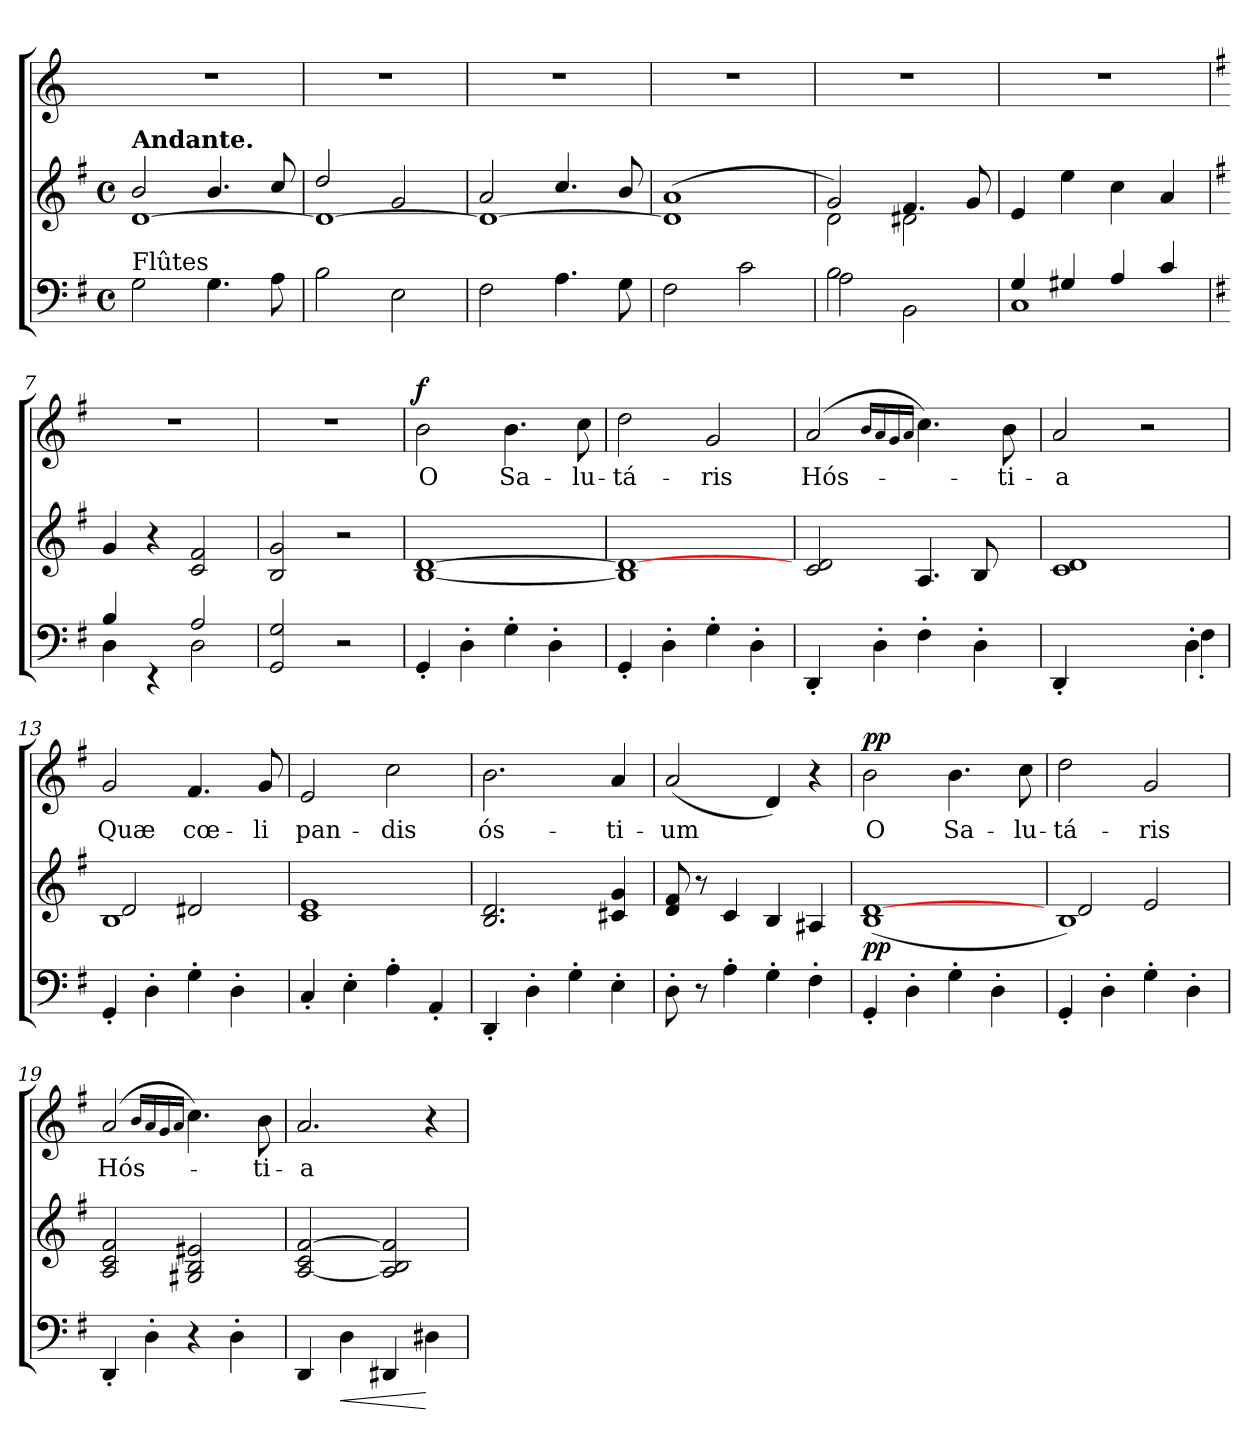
**kern	**dynam	**kern	**dynam	**kern	**text	**dynam
*part3	*part3	*part2	*part2	*part1	*part1	*part1
*staff3	*staff3	*staff2	*staff2	*staff1	*staff1	*staff1
*clefF4	*	*clefG2	*	*clefG2	*	*
*k[f#]	*	*k[f#]	*	*k[]	*	*
*G:	*	*G:	*	*C:	*	*
*M4/4	*	*M4/4	*	*	*	*
*met(c)	*	*met(c)	*	*	*	*
=1	=1	=1	=1	=1	=1	=1
*	*	*^	*	*	*	*
!	!	!LO:TX:a:B:t=Andante.	!	!	!	!	!
!LO:TX:a:t=Flûtes	!	!	!	!	!	!	!
2G\	.	[<1d	2b/	.	1r	.	.
4.G\	.	.	4.b/	.	.	.	.
8A\	.	.	8cc/	.	.	.	.
=2	=2	=2	=2	=2	=2	=2	=2
2B\	.	1d_	2dd/	.	1r	.	.
2E\	.	.	2g/	.	.	.	.
=3	=3	=3	=3	=3	=3	=3	=3
2F#\	.	1d_	2a/	.	1r	.	.
4.A\	.	.	4.cc/	.	.	.	.
8G\	.	.	8b/	.	.	.	.
*	*	*v	*v	*	*	*	*
=4	=4	=4	=4	=4	=4	=4
2F#\	.	(<1d] 1a	.	1r	.	.
2c\	.	.	.	.	.	.
=5	=5	=5	=5	=5	=5	=5
*^	*	*^	*	*	*	*
2B\	2A\	.	2d\	2g/)	.	1r	.	.
2BB\	2ryy	.	2d#X\	4.f#/	.	.	.	.
.	.	.	.	8g/	.	.	.	.
*	*	*	*v	*v	*	*	*	*
=6	=6	=6	=6	=6	=6	=6	=6
1C	4G/	.	4e/	.	1r	.	.
.	4G#X/	.	4ee\	.	.	.	.
.	4A/	.	4cc\	.	.	.	.
.	4c/	.	4a/	.	.	.	.
*v	*v	*	*	*	*	*	*
!!LO:LB:g=z
=7	=7	=7	=7	=7	=7	=7
*	*	*	*	*k[f#]	*	*
*	*	*	*	*G:	*	*
*^	*	*	*	*	*	*
*	*^	*	*	*	*	*	*
4D\	4B/	2ryy	.	4g/	.	1r	.	.
2.ryy	4rEE	.	.	4r	.	.	.	.
.	2A/	2D\	.	2c/ 2f#/	.	.	.	.
*v	*v	*v	*	*	*	*	*	*
=8	=8	=8	=8	=8	=8	=8
2GG/ 2G/	.	2B/ 2g/	.	1r	.	.
2r	.	2r	.	.	.	.
=9	=9	=9	=9	=9	=9	=9
!	!	!	!	!	!LO:LY:b	!LO:DY:a
4GG'</	.	[<1B [>1d	.	2b\	O	f
4D'>\	.	.	.	.	.	.
!	!	!	!	!	!LO:LY:b	!
4G'>\	.	.	.	4.b\	Sa-	.
4D'>\	.	.	.	.	.	.
!	!	!	!	!	!LO:LY:b	!
.	.	.	.	8cc\	-lu-	.
=10	=10	=10	=10	=10	=10	=10
!	!	!	!	!	!LO:LY:b	!
4GG'</	.	1B] 1d_	.	2dd\	-tá-	.
4D'>\	.	.	.	.	.	.
!	!	!	!	!	!LO:LY:b	!
4G'>\	.	.	.	2g/	-ris	.
4D'>\	.	.	.	.	.	.
=11	=11	=11	=11	=11	=11	=11
*	*	*^	*	*	*	*
*	*	*	*^	*	*	*	*
!	!	!	!	!	!	!	!LO:LY:b	!
4DD'</	.	16ryy	2c/ 2d/	2.ryy	.	(2a/	Hós-	.
.	.	8ryy	.	.	.	.	.	.
.	.	2ryy	.	.	.	.	.	.
4D'>\	.	.	.	.	.	.	.	.
.	.	.	.	.	.	16qb/LL	.	.
.	.	.	.	.	.	16qa/	.	.
.	.	.	.	.	.	16qg/	.	.
.	.	.	.	.	.	16qa/JJ	.	.
4F#'>\	.	.	4.A/	.	.	4.cc\)	.	.
.	.	4ryy	.	.	.	.	.	.
4D'>\	.	.	.	8B/	.	.	.	.
!	!	!	!	!	!	!	!LO:LY:b	!
.	.	.	8ryy	8ryy	.	8b\	-ti-	.
.	.	16ryy	.	.	.	.	.	.
*	*	*v	*v	*v	*	*	*	*
=12	=12	=12	=12	=12	=12	=12
*^	*	*	*	*	*	*
*	*^	*	*	*	*	*	*
!	!	!	!	!	!	!	!LO:LY:b	!
4DD'>/	2.ryy	2.ryy	.	1c 1d	.	2a/	-a	.
2ryy	.	.	.	.	.	.	.	.
.	.	.	.	.	.	2r	.	.
4D'<\	4F#'<\	4D'>\	.	.	.	.	.	.
!!LO:LB:g=z
=13	=13	=13	=13	=13	=13	=13	=13	=13
*	*	*	*	*^	*	*	*	*
!	!	!	!	!	!	!	!	!LO:LY:b	!
*v	*v	*v	*	*	*	*	*	*	*
4GG'</	.	1B	2d/	.	2g/	Quæ	.
4D'>\	.	.	.	.	.	.	.
!	!	!	!	!	!	!LO:LY:b	!
4G'>\	.	.	2d#X/	.	4.f#/	cœ-	.
4D'>\	.	.	.	.	.	.	.
!	!	!	!	!	!	!LO:LY:b	!
.	.	.	.	.	8g/	-li	.
*	*	*v	*v	*	*	*	*
=14	=14	=14	=14	=14	=14	=14
!	!	!	!	!	!LO:LY:b	!
4C'</	.	1c 1e	.	2e/	pan-	.
4E'>\	.	.	.	.	.	.
!	!	!	!	!	!LO:LY:b	!
4A'>\	.	.	.	2cc\	-dis	.
4AA'</	.	.	.	.	.	.
=15	=15	=15	=15	=15	=15	=15
!	!	!	!	!	!LO:LY:b	!
4DD'</	.	2.B/ 2.d/	.	2.b\	ós-	.
4D'>\	.	.	.	.	.	.
4G'>\	.	.	.	.	.	.
!	!	!	!	!	!LO:LY:b	!
4E'>\	.	4c#X/ 4g/	.	4a/	-ti-	.
=16	=16	=16	=16	=16	=16	=16
!	!	!	!	!	!LO:LY:b	!
8D'>\	.	8d/ 8f#/	.	(<2a/	-um	.
8r	.	8r	.	.	.	.
4A'>\	.	4c/	.	.	.	.
4G'>\	.	4B/	.	4d/)	.	.
4F#'>\	.	4A#X/	.	4r	.	.
=17	=17	=17	=17	=17	=17	=17
!	!	!	!LO:DY:b	!	!LO:LY:b	!LO:DY:a
4GG'</	.	(<1B [>1d	pp	2b\	O	pp
4D'>\	.	.	.	.	.	.
!	!	!	!	!	!LO:LY:b	!
4G'>\	.	.	.	4.b\	Sa-	.
4D'>\	.	.	.	.	.	.
!	!	!	!	!	!LO:LY:b	!
.	.	.	.	8cc\	-lu-	.
=18	=18	=18	=18	=18	=18	=18
*	*	*^	*	*	*	*
!	!	!	!	!	!	!LO:LY:b	!
4GG'</	.	1B)	2d/	.	2dd\	-tá-	.
4D'>\	.	.	.	.	.	.	.
!	!	!	!	!	!	!LO:LY:b	!
4G'>\	.	.	2e/	.	2g/	-ris	.
4D'>\	.	.	.	.	.	.	.
*	*	*v	*v	*	*	*	*
!!LO:LB:g=z
=19	=19	=19	=19	=19	=19	=19
!	!	!	!	!	!LO:LY:b	!
4DD'</	.	2A/ 2c/ 2f#/	.	(2a/	Hós-	.
4D'>\	.	.	.	.	.	.
.	.	.	.	16qb/LL	.	.
.	.	.	.	16qa/	.	.
.	.	.	.	16qg/	.	.
.	.	.	.	16qa/JJ	.	.
4r	.	2G#X/ 2B/ 2e#X/	.	4.cc\)	.	.
4D'>\	.	.	.	.	.	.
!	!	!	!	!	!LO:LY:b	!
.	.	.	.	8b\	-ti-	.
=20	=20	=20	=20	=20	=20	=20
!	!	!	!	!	!LO:LY:b	!
4DD/	.	[<2A/ 2c/ [>2f#/	.	2.a/	-a	.
!	!LO:HP:b	!	!	!	!	!
4D\	<	.	.	.	.	.
4DD#X/	.	2A/] 2B/ 2f#/]	.	.	.	.
4D#X\	[	.	.	4r	.	.
=	=	=	=	=	=	=
*-	*-	*-	*-	*-	*-	*-
